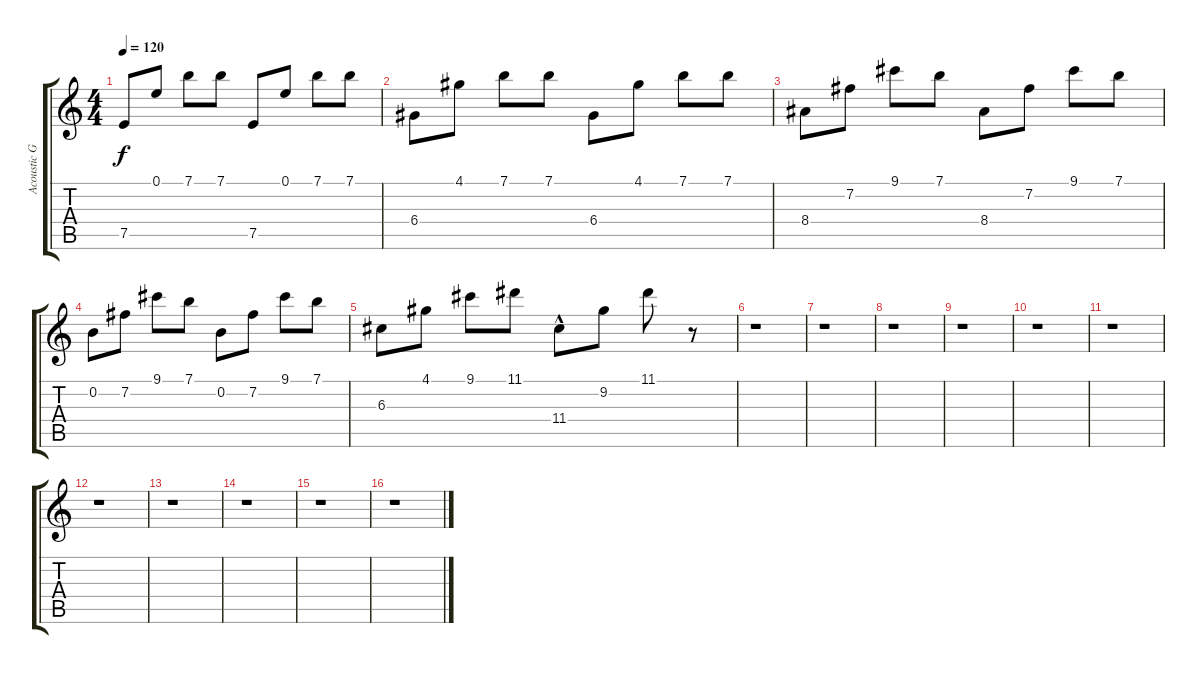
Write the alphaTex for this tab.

\track ("Acoustic Guitar" "Acoustic G") {instrument electricguitarclean}
\staff {score tabs}
\tuning (E4 B3 G3 D3 A2 E2) {hide}
\ts (4 4)
\tempo 120
\clef g2
\ks c
7.5.8{dy f} 0.1.8 7.1.8 7.1.8 7.5.8 0.1.8 7.1.8 7.1.8 |
6.4.8 4.1.8 7.1.8 7.1.8 6.4.8 4.1.8 7.1.8 7.1.8 |
8.4.8 7.2.8 9.1.8 7.1.8 8.4.8 7.2.8 9.1.8 7.1.8 |
0.2.8 7.2.8 9.1.8 7.1.8 0.2.8 7.2.8 9.1.8 7.1.8 |
6.3.8 4.1.8 9.1.8 11.1.8 11.4{hac}.8 9.2.8 11.1.8 r.8 |
r.1 |
r.1 |
r.1 |
r.1 |
r.1 |
r.1 |
r.1 |
r.1 |
r.1 |
r.1 |
r.1
